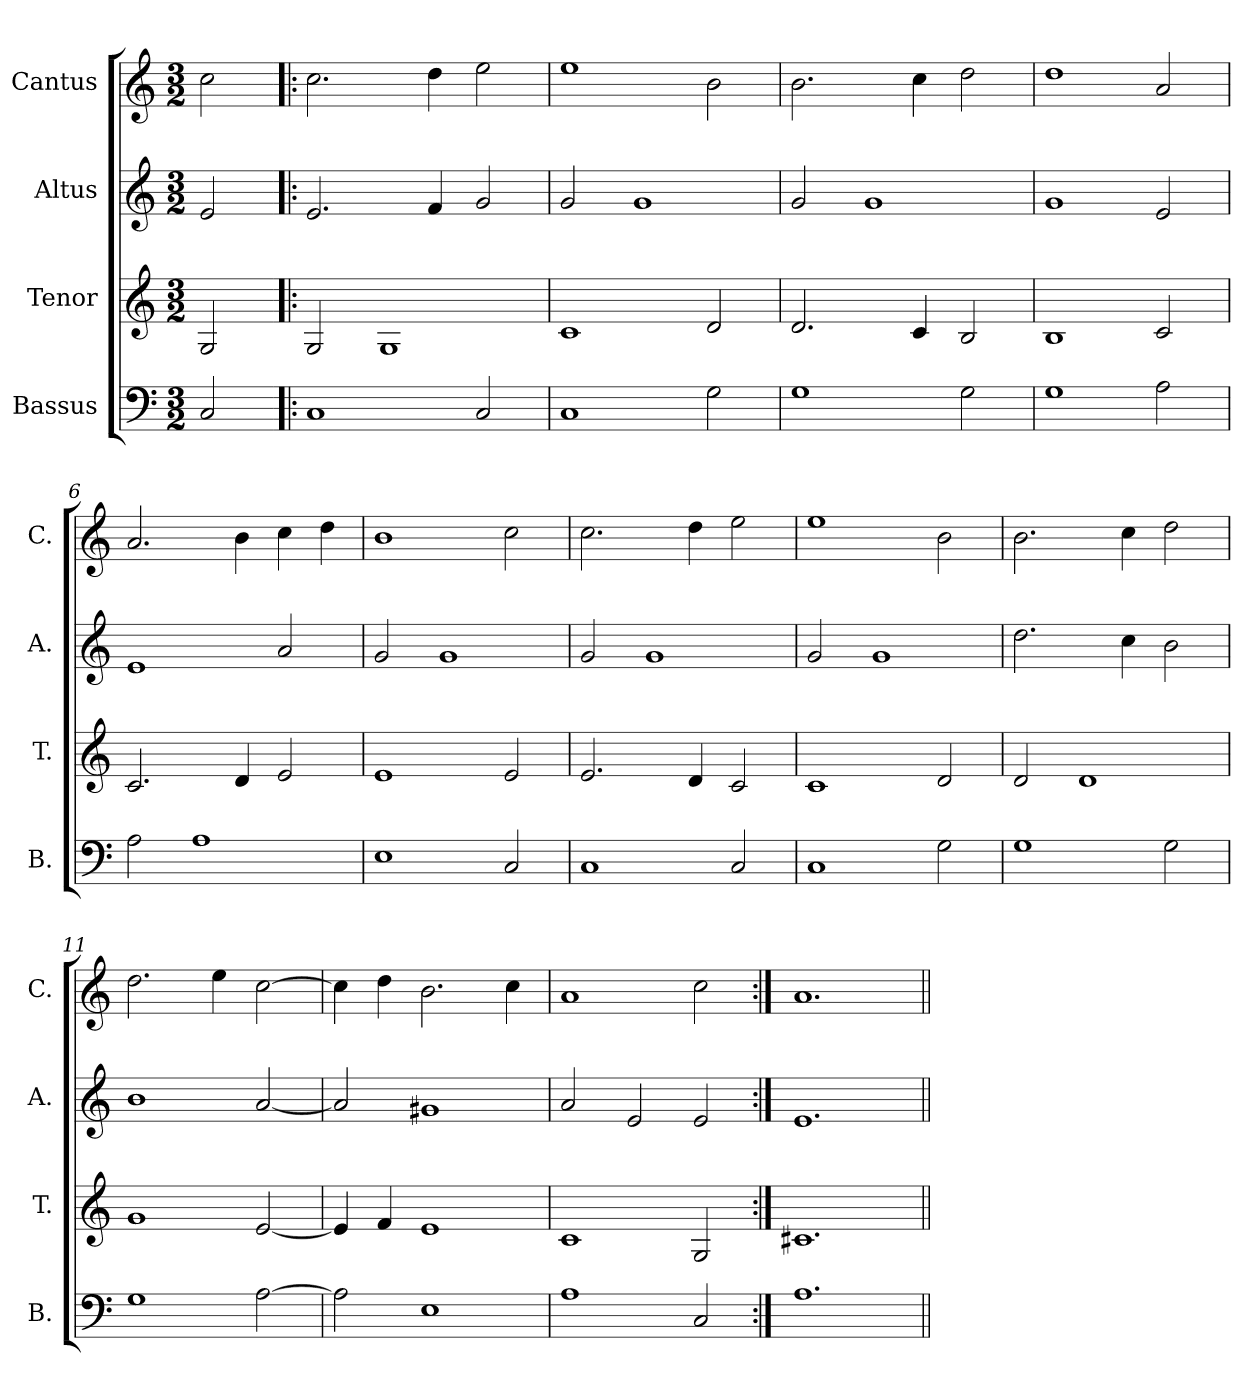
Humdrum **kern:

**kern	**kern	**kern	**kern
*part4	*part3	*part2	*part1
*staff4	*staff3	*staff2	*staff1
*I"Bassus	*I"Tenor	*I"Altus	*I"Cantus
*I'B.	*I'T.	*I'A.	*I'C.
*clefF4	*clefG2	*clefG2	*clefG2
*k[]	*k[]	*k[]	*k[]
*C:	*C:	*C:	*C:
*M3/2	*M3/2	*M3/2	*M3/2
=1	=1	=1	=1
2C/	2G/	2e/	2cc\
=2!|:	=2!|:	=2!|:	=2!|:
1C/	2G/	2.e/	2.cc\
.	1G/	.	.
.	.	4f/	4dd\
2C/	.	2g/	2ee\
=3	=3	=3	=3
1C/	1c/	2g/	1ee\
.	.	1g/	.
2G\	2d/	.	2b\
=4	=4	=4	=4
1G\	2.d/	2g/	2.b\
.	.	1g/	.
.	4c/	.	4cc\
2G\	2B/	.	2dd\
=5	=5	=5	=5
1G\	1B/	1g/	1dd\
2A\	2c/	2e/	2a/
=6	=6	=6	=6
2A\	2.c/	1e/	2.a/
1A\	.	.	.
.	4d/	.	4b\
.	2e/	2a/	4cc\
.	.	.	4dd\
=7	=7	=7	=7
1E\	1e/	2g/	1b\
.	.	1g/	.
2C/	2e/	.	2cc\
!!LO:LB:g=z
=8	=8	=8	=8
1C/	2.e/	2g/	2.cc\
.	.	1g/	.
.	4d/	.	4dd\
2C/	2c/	.	2ee\
=9	=9	=9	=9
1C/	1c/	2g/	1ee\
.	.	1g/	.
2G\	2d/	.	2b\
=10	=10	=10	=10
1G\	2d/	2.dd\	2.b\
.	1d/	.	.
.	.	4cc\	4cc\
2G\	.	2b\	2dd\
=11	=11	=11	=11
1G\	1g/	1b\	2.dd\
.	.	.	4ee\
[2A\	[2e/	[2a/	[2cc\
=12	=12	=12	=12
2A\]	4e/]	2a/]	4cc\]
.	4f/	.	4dd\
1E\	1e/	1g#X/	2.b\
.	.	.	4cc\
=13	=13	=13	=13
1A\	1c/	2a/	1a/
.	.	2e/	.
2C/	2G/	2e/	2cc\
=14:|!	=14:|!	=14:|!	=14:|!
1.A\	1.c#X/	1.e/	1.a/
=||	=||	=||	=||
*-	*-	*-	*-
